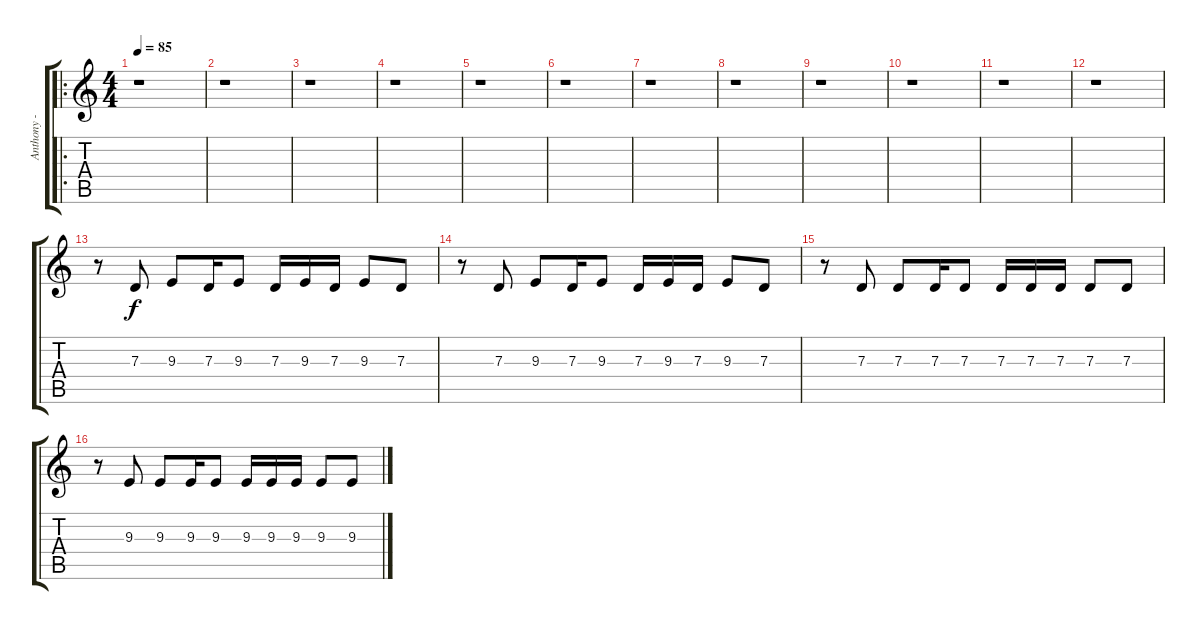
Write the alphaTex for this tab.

\track ("Anthony - Vocals" "Anthony - ") {instrument lead6voice}
\staff {score tabs}
\tuning (E4 B3 G3 D3 A2 E2) {hide}
\ro
\ts (4 4)
\tempo 85
\clef g2
\ks c
r.1{dy f instrument lead6voice} |
r.1 |
r.1 |
r.1 |
r.1 |
r.1 |
r.1 |
r.1 |
r.1 |
r.1 |
r.1 |
r.1 |
r.8 7.3.8 9.3.8 7.3.16 9.3.8 7.3.16 9.3.16 7.3.16 9.3.8 7.3.8 |
r.8 7.3.8 9.3.8 7.3.16 9.3.8 7.3.16 9.3.16 7.3.16 9.3.8 7.3.8 |
r.8 7.3.8 7.3.8 7.3.16 7.3.8 7.3.16 7.3.16 7.3.16 7.3.8 7.3.8 |
r.8 9.3.8 9.3.8 9.3.16 9.3.8 9.3.16 9.3.16 9.3.16 9.3.8 9.3.8
